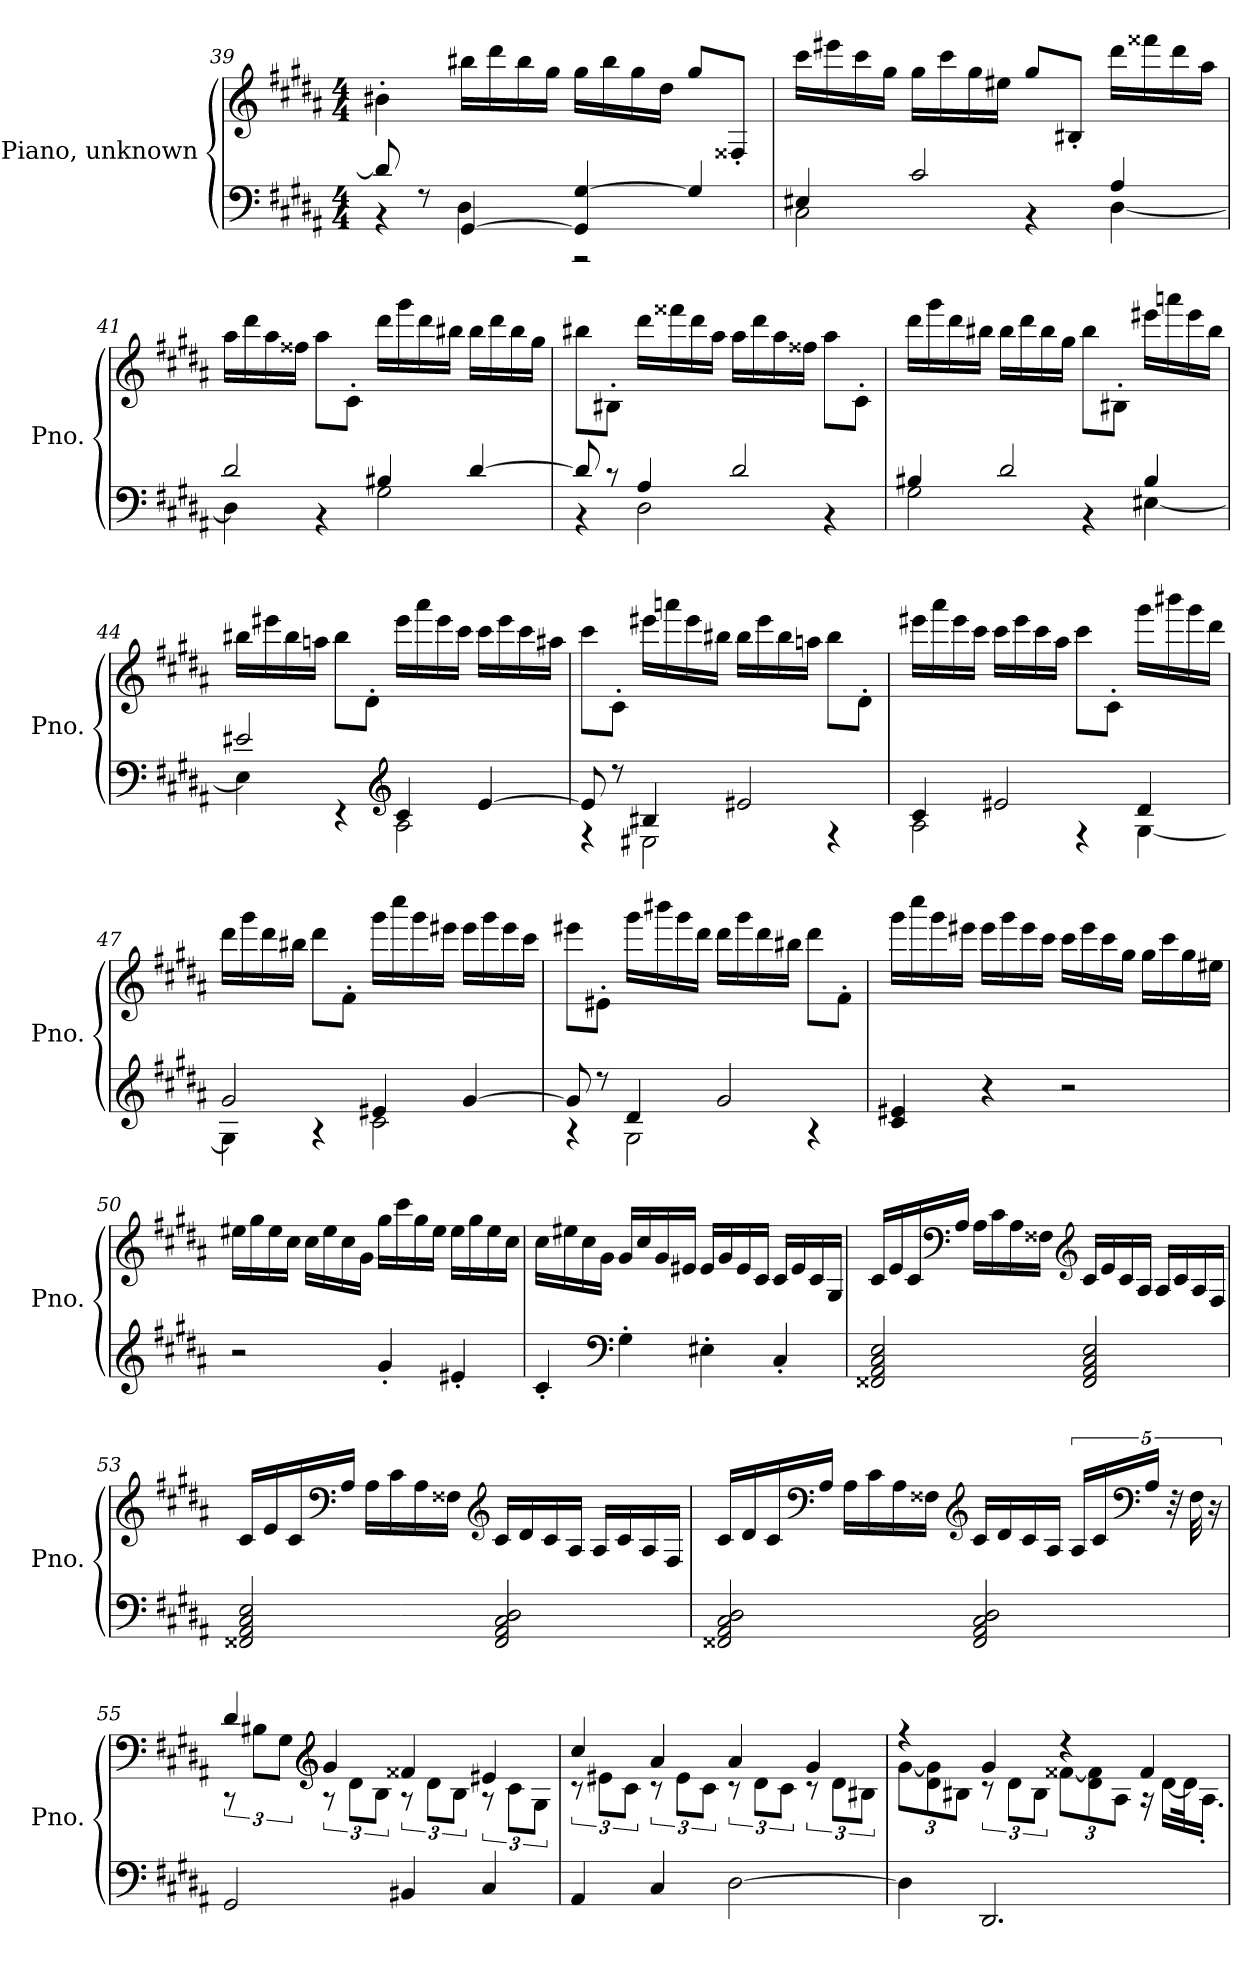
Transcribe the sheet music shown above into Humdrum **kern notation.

**kern	**kern
*part1	*part1
*staff2	*staff1
*I"Piano, unknown	*
*I'Pno.	*
!!LO:LB:g=z
*clefF4	*clefG2
*k[f#c#g#d#a#]	*k[f#c#g#d#a#]
*M4/4	*M4/4
=39	=39
*^	*
8d#/]	4r	4b#X'\
8r	.	.
[4GG#/	4D#\	16bb#X\LL
.	.	16ddd#\
.	.	16bb#\
.	.	16gg#\JJ
4GG#/] [4G#/	2r	16gg#\LL
.	.	16bb#\
.	.	16gg#\
.	.	16dd#\JJ
4G#/]	.	8gg#/L
.	.	8F##X'/J
=40	=40	=40
4E#X/	2C#\	16ccc#\LL
.	.	16eee#X\
.	.	16ccc#\
.	.	16gg#\JJ
2c#/	.	16gg#\LL
.	.	16ccc#\
.	.	16gg#\
.	.	16ee#X\JJ
.	4r	8gg#/L
.	.	8B#X'/J
4A#/	[4D#\	16ddd#\LL
.	.	16fff##X\
.	.	16ddd#\
.	.	16aa#\JJ
!!LO:LB:g=z
=41	=41	=41
2d#/	4D#\]	16aa#\LL
.	.	16ddd#\
.	.	16aa#\
.	.	16ff##X\JJ
.	4r	8aa#\L
.	.	8c#'\J
4B#X/	2G#\	16ddd#\LL
.	.	16ggg#\
.	.	16ddd#\
.	.	16bb#X\JJ
[4d#/	.	16bb#\LL
.	.	16ddd#\
.	.	16bb#\
.	.	16gg#\JJ
=42	=42	=42
8d#/]	4r	8bb#X\L
8r	.	8B#X'\J
4A#/	2D#\	16ddd#\LL
.	.	16fff##X\
.	.	16ddd#\
.	.	16aa#\JJ
2d#/	.	16aa#\LL
.	.	16ddd#\
.	.	16aa#\
.	.	16ff##X\JJ
.	4r	8aa#\L
.	.	8c#'\J
!!LO:LB:g=z
=43	=43	=43
4B#X/	2G#\	16ddd#\LL
.	.	16ggg#\
.	.	16ddd#\
.	.	16bb#X\JJ
2d#/	.	16bb#\LL
.	.	16ddd#\
.	.	16bb#\
.	.	16gg#\JJ
.	4r	8bb#\L
.	.	8B#X'\J
4B#/	[4E#X\	16eee#X\LL
.	.	16aaan\
.	.	16eee#\
.	.	16bb#\JJ
=44	=44	=44
2e#X/	4E#\]	16bb#X\LL
.	.	16eee#X\
.	.	16bb#\
.	.	16aan\JJ
.	4r	8bb#\L
.	.	8d#'\J
*clefG2	*	*
4c#/	2A#\	16eee#\LL
.	.	16aaa#\
.	.	16eee#\
.	.	16ccc#\JJ
[4e#/	.	16ccc#\LL
.	.	16eee#\
.	.	16ccc#\
.	.	16aa#X\JJ
!!LO:LB:g=z
=45	=45	=45
8e#/]	4r	8ccc#\L
8r	.	8c#'\J
4B#X/	2E#X\	16eee#X\LL
.	.	16aaan\
.	.	16eee#\
.	.	16bb#X\JJ
2e#X/	.	16bb#\LL
.	.	16eee#\
.	.	16bb#\
.	.	16aan\JJ
.	4r	8bb#\L
.	.	8d#'\J
=46	=46	=46
4c#/	2A#\	16eee#X\LL
.	.	16aaa#\
.	.	16eee#\
.	.	16ccc#\JJ
2e#X/	.	16ccc#\LL
.	.	16eee#\
.	.	16ccc#\
.	.	16aa#\JJ
.	4r	8ccc#\L
.	.	8c#'\J
4d#/	[4G#\	16ggg#\LL
.	.	16bbb#X\
.	.	16ggg#\
.	.	16ddd#\JJ
!!LO:PB:g=z
=47	=47	=47
2g#/	4G#\]	16ddd#\LL
.	.	16ggg#\
.	.	16ddd#\
.	.	16bb#X\JJ
.	4r	8ddd#\L
.	.	8f#'\J
4e#X/	2c#\	16ggg#\LL
.	.	16cccc#\
.	.	16ggg#\
.	.	16eee#X\JJ
[4g#/	.	16eee#\LL
.	.	16ggg#\
.	.	16eee#\
.	.	16ccc#\JJ
=48	=48	=48
8g#/]	4r	8eee#X\L
8r	.	8e#X'\J
4d#/	2G#\	16ggg#\LL
.	.	16bbb#X\
.	.	16ggg#\
.	.	16ddd#\JJ
2g#/	.	16ddd#\LL
.	.	16ggg#\
.	.	16ddd#\
.	.	16bb#X\JJ
.	4r	8ddd#\L
.	.	8f#'\J
*v	*v	*
!!LO:LB:g=z
=49	=49
4c#/ 4e#X/	16ggg#\LL
.	16cccc#\
.	16ggg#\
.	16eee#X\JJ
4r	16eee#\LL
.	16ggg#\
.	16eee#\
.	16ccc#\JJ
2r	16ccc#\LL
.	16eee#\
.	16ccc#\
.	16gg#\JJ
.	16gg#\LL
.	16ccc#\
.	16gg#\
.	16ee#X\JJ
=50	=50
2r	16ee#X\LL
.	16gg#\
.	16ee#\
.	16cc#\JJ
.	16cc#\LL
.	16ee#\
.	16cc#\
.	16g#\JJ
4g#'/	16gg#\LL
.	16ccc#\
.	16gg#\
.	16ee#\JJ
4e#X'/	16ee#\LL
.	16gg#\
.	16ee#\
.	16cc#\JJ
!!LO:LB:g=z
=51	=51
4c#'/	16cc#\LL
.	16ee#X\
.	16cc#\
.	16g#\JJ
*clefF4	*
4G#'\	16g#/LL
.	16cc#/
.	16g#/
.	16e#X/JJ
4E#X'\	16e#/LL
.	16g#/
.	16e#/
.	16c#/JJ
4C#'/	16c#/LL
.	16e#/
.	16c#/
.	16G#/JJ
=52	=52
2FF##X/ 2AA#/ 2C#/ 2E/	16c#/LL
.	16e/
.	16c#/
*	*clefF4
.	16A#/JJ
.	16A#\LL
.	16c#\
.	16A#\
.	16F##X\JJ
*	*clefG2
2FF##/ 2AA#/ 2C#/ 2E/	16c#/LL
.	16e/
.	16c#/
.	16A#/JJ
.	16A#/LL
.	16c#/
.	16A#/
.	16F##/JJ
!!LO:LB:g=z
=53	=53
2FF##X/ 2AA#/ 2C#/ 2E/	16c#/LL
.	16e/
.	16c#/
*	*clefF4
.	16A#/JJ
.	16A#\LL
.	16c#\
.	16A#\
.	16F##X\JJ
*	*clefG2
2FF##/ 2AA#/ 2C#/ 2D#/	16c#/LL
.	16d#/
.	16c#/
.	16A#/JJ
.	16A#/LL
.	16c#/
.	16A#/
.	16F##/JJ
!!LO:LB:g=z
=54	=54
2FF##X/ 2AA#/ 2C#/ 2D#/	16c#/LL
.	16d#/
.	16c#/
*	*clefF4
.	16A#/JJ
.	16A#\LL
.	16c#\
.	16A#\
.	16F##X\JJ
*	*clefG2
2FF##/ 2AA#/ 2C#/ 2D#/	16c#/LL
.	16d#/
.	16c#/
.	16A#/JJ
.	20A#/LL
.	20c#/
*	*clefF4
.	20A#/JJ
.	40r
.	40F##\
.	20r
=55	=55
*	*^
2GG#/	4d#/	12r
.	.	12B#X\L
.	.	12G#\J
*	*clefG2	*
.	4g#/	12r
.	.	12d#\L
.	.	12B#\J
4BB#X/	4f##X/	12r
.	.	12d#\L
.	.	12B#\J
4C#/	4e#X/	12r
.	.	12c#\L
.	.	12G#\J
!!LO:LB:g=z	!!
=56	=56	=56
4AA#/	4cc#/	12r
.	.	12e#X\L
.	.	12c#\J
4C#/	4a#/	12r
.	.	12e#\L
.	.	12c#\J
[2D#\	4a#/	12r
.	.	12d#\L
.	.	12c#\J
.	4g#/	12r
.	.	12d#\L
.	.	12B#X\J
=57	=57	=57
*	*	*Xbrackettup
4D#\]	4r	[12g#\L
.	.	12d#\ 12g#\]
.	.	12B#X\J
*	*	*brackettup
2.DD#/	4g#/	12r
.	.	12d#\L
.	.	12B#\J
*	*	*Xbrackettup
.	4r	[12f##X\L
.	.	12d#\ 12f##\]
.	.	12A#\J
.	4f##/	16r
.	.	[16d#\LL
.	.	32d#\K]
.	.	16.A#'\JJ
*	*v	*v
=	=
*-	*-
